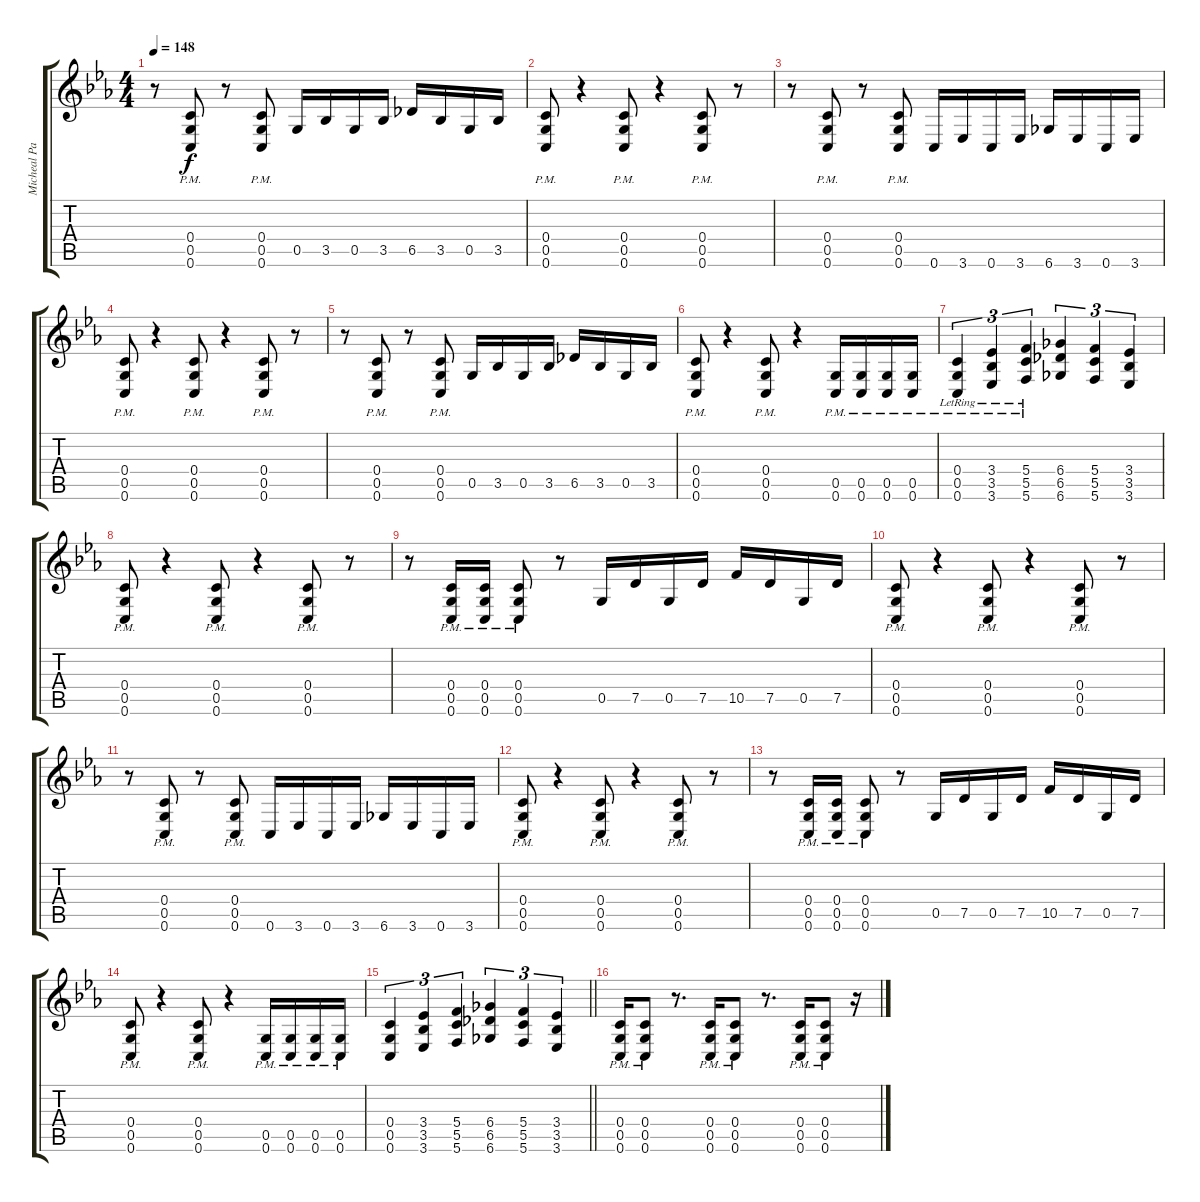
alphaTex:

\track ("Micheal Paget" "Micheal Pa") {instrument distortionguitar}
\staff {score tabs}
\tuning (D4 A3 F3 C3 G2 C2) {hide}
\ts (4 4)
\tempo 148
\clef g2
\ks eb
r.8{dy f} (0.4{pm} 0.5{pm} 0.6{pm}).8 r.8 (0.4{pm} 0.5{pm} 0.6{pm}).8 0.5.16 3.5.16 0.5.16 3.5.16 6.5.16 3.5.16 0.5.16 3.5.16 |
(0.4{pm} 0.5{pm} 0.6{pm}).8 r.4 (0.4{pm} 0.5{pm} 0.6{pm}).8 r.4 (0.4{pm} 0.5{pm} 0.6{pm}).8 r.8 |
r.8 (0.4{pm} 0.5{pm} 0.6{pm}).8 r.8 (0.4{pm} 0.5{pm} 0.6{pm}).8 0.6.16 3.6.16 0.6.16 3.6.16 6.6.16 3.6.16 0.6.16 3.6.16 |
(0.4{pm} 0.5{pm} 0.6{pm}).8 r.4 (0.4{pm} 0.5{pm} 0.6{pm}).8 r.4 (0.4{pm} 0.5{pm} 0.6{pm}).8 r.8 |
r.8 (0.4{pm} 0.5{pm} 0.6{pm}).8 r.8 (0.4{pm} 0.5{pm} 0.6{pm}).8 0.5.16 3.5.16 0.5.16 3.5.16 6.5.16 3.5.16 0.5.16 3.5.16 |
(0.4{pm} 0.5{pm} 0.6{pm}).8 r.4 (0.4{pm} 0.5{pm} 0.6{pm}).8 r.4 (0.5{pm} 0.6{pm}).16 (0.5{pm} 0.6{pm}).16 (0.5{pm} 0.6{pm}).16 (0.5{pm} 0.6{pm}).16 |
(0.4{pm lr} 0.5{pm lr} 0.6{pm lr}).4{tu (3 2)} (3.4{pm lr} 3.5{pm lr} 3.6{pm lr}).4{tu (3 2)} (5.4{pm lr} 5.5{pm lr} 5.6{pm lr}).4{tu (3 2)} (6.4 6.5 6.6).4{tu (3 2)} (5.4 5.5 5.6).4{tu (3 2)} (3.4 3.5 3.6).4{tu (3 2)} |
(0.4{pm} 0.5{pm} 0.6{pm}).8 r.4 (0.4{pm} 0.5{pm} 0.6{pm}).8 r.4 (0.4{pm} 0.5{pm} 0.6{pm}).8 r.8 |
r.8 (0.4{pm} 0.5{pm} 0.6{pm}).16 (0.4{pm} 0.5{pm} 0.6{pm}).16 (0.4{pm} 0.5{pm} 0.6{pm}).8 r.8 0.5.16 7.5.16 0.5.16 7.5.16 10.5.16 7.5.16 0.5.16 7.5.16 |
(0.4{pm} 0.5{pm} 0.6{pm}).8 r.4 (0.4{pm} 0.5{pm} 0.6{pm}).8 r.4 (0.4{pm} 0.5{pm} 0.6{pm}).8 r.8 |
r.8 (0.4{pm} 0.5{pm} 0.6{pm}).8 r.8 (0.4{pm} 0.5{pm} 0.6{pm}).8 0.6.16 3.6.16 0.6.16 3.6.16 6.6.16 3.6.16 0.6.16 3.6.16 |
(0.4{pm} 0.5{pm} 0.6{pm}).8 r.4 (0.4{pm} 0.5{pm} 0.6{pm}).8 r.4 (0.4{pm} 0.5{pm} 0.6{pm}).8 r.8 |
r.8 (0.4{pm} 0.5{pm} 0.6{pm}).16 (0.4{pm} 0.5{pm} 0.6{pm}).16 (0.4{pm} 0.5{pm} 0.6{pm}).8 r.8 0.5.16 7.5.16 0.5.16 7.5.16 10.5.16 7.5.16 0.5.16 7.5.16 |
(0.4{pm} 0.5{pm} 0.6{pm}).8 r.4 (0.4{pm} 0.5{pm} 0.6{pm}).8 r.4 (0.5{pm} 0.6{pm}).16 (0.5{pm} 0.6{pm}).16 (0.5{pm} 0.6{pm}).16 (0.5{pm} 0.6{pm}).16 |
\barLineRight lightlight
(0.4 0.5 0.6).4{tu (3 2)} (3.4 3.5 3.6).4{tu (3 2)} (5.4 5.5 5.6).4{tu (3 2)} (6.4 6.5 6.6).4{tu (3 2)} (5.4 5.5 5.6).4{tu (3 2)} (3.4 3.5 3.6).4{tu (3 2)} |
(0.4{pm} 0.5{pm} 0.6{pm}).16 (0.4{pm} 0.5{pm} 0.6{pm}).8 r.8{d} (0.4{pm} 0.5{pm} 0.6{pm}).16 (0.4{pm} 0.5{pm} 0.6{pm}).8 r.8{d} (0.4{pm} 0.5{pm} 0.6{pm}).16 (0.4{pm} 0.5{pm} 0.6{pm}).8 r.16
